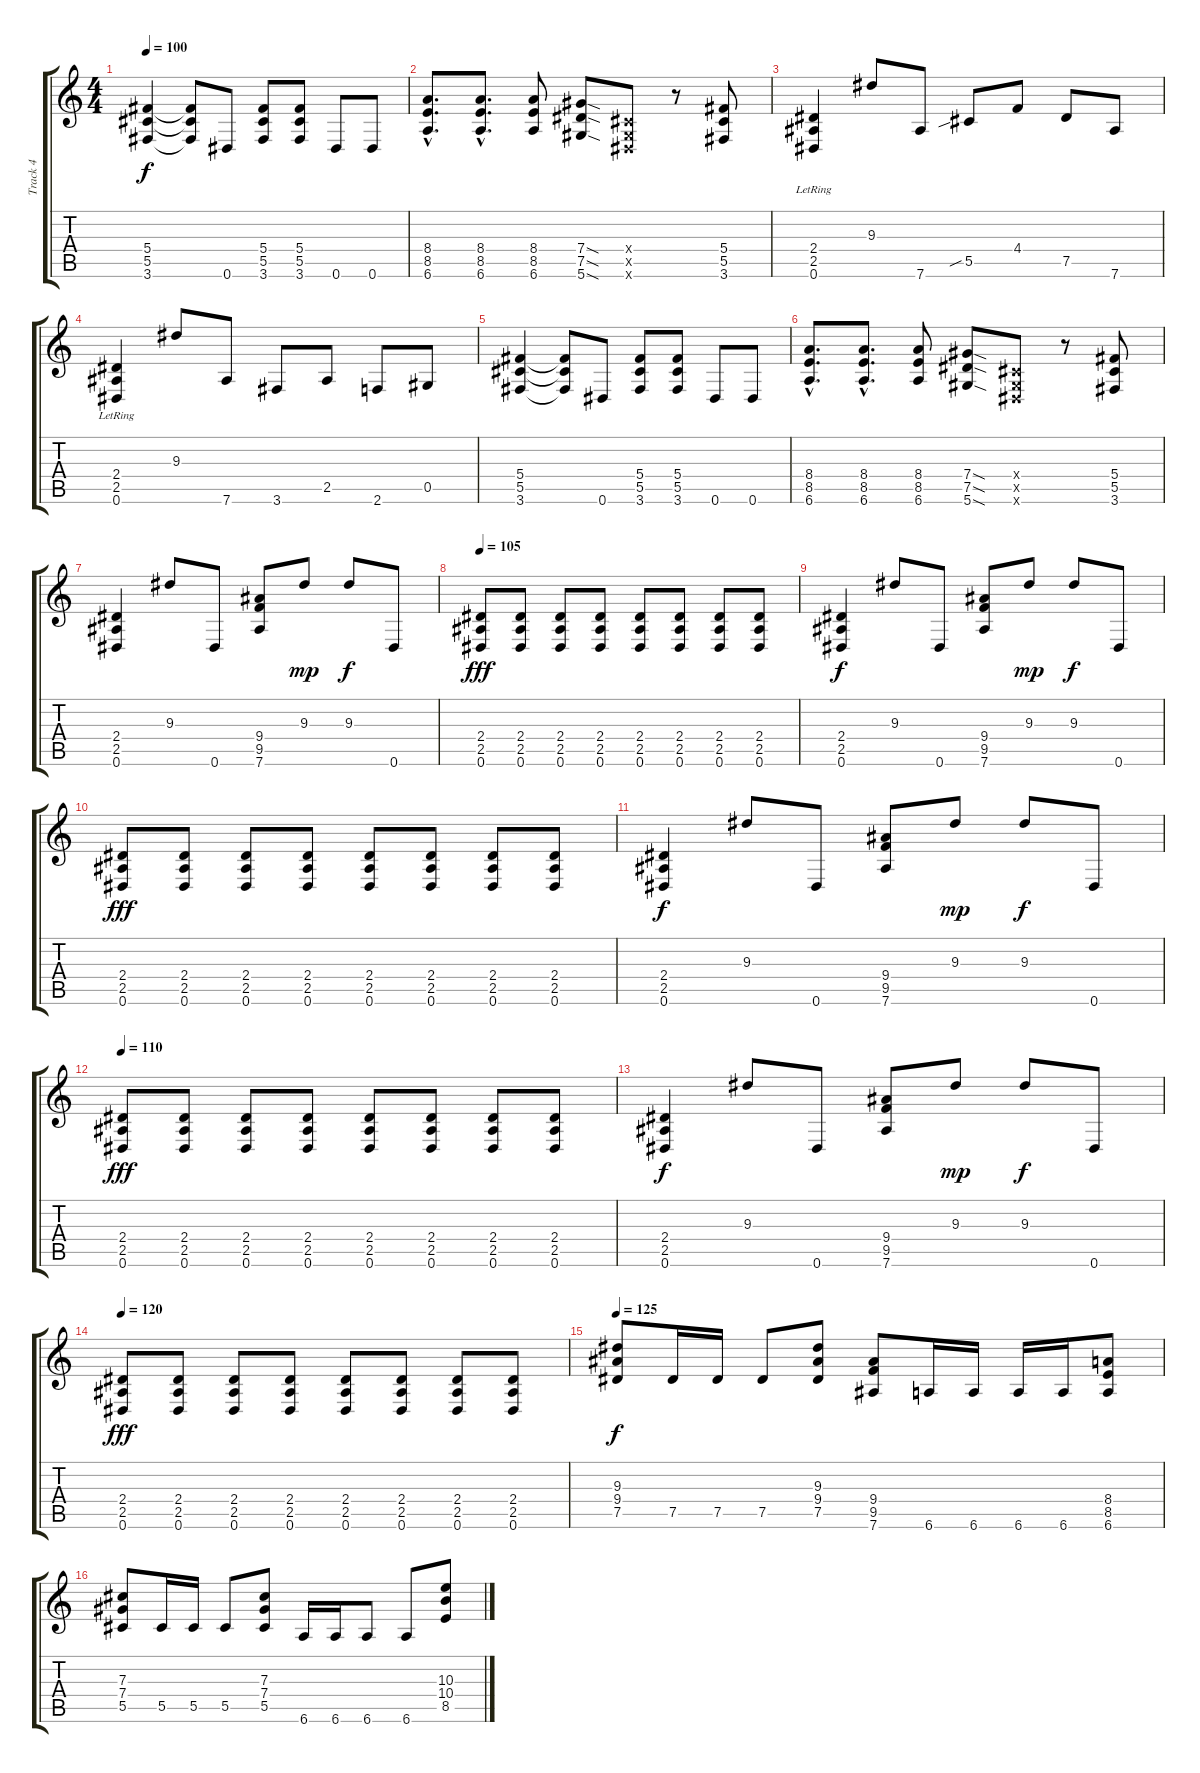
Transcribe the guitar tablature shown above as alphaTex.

\track ("Track 4" "Track 4") {instrument distortionguitar}
\staff {score tabs}
\tuning (Eb4 Bb3 Gb3 Db3 Ab2 Eb2) {hide}
\ts (4 4)
\tempo 100
\clef g2
\ks c
(5.4 5.5 3.6).4{dy f} (5.4{t} 5.5{t} 3.6{t}).8 0.6.8 (5.4 5.5 3.6).8 (5.4 5.5 3.6).8 0.6.8 0.6.8 |
(8.4{hac} 8.5{hac} 6.6{hac}).8{d} (8.4{hac} 8.5{hac} 6.6{hac}).8{d} (8.4 8.5 6.6).8 (7.4{sod} 7.5{sod} 5.6{sod}).8 (0.4{x} 0.5{x} 0.6{x}).8 r.8 (5.4 5.5 3.6).8 |
(2.4{lr} 2.5{lr} 0.6{lr}).4 9.3.8 7.6.8 5.5{sib}.8 4.4.8 7.5.8 7.6.8 |
(2.4{lr} 2.5{lr} 0.6{lr}).4 9.3.8 7.6.8 3.6.8 2.5.8 2.6.8 0.5.8 |
(5.4 5.5 3.6).4 (5.4{t} 5.5{t} 3.6{t}).8 0.6.8 (5.4 5.5 3.6).8 (5.4 5.5 3.6).8 0.6.8 0.6.8 |
(8.4{hac} 8.5{hac} 6.6{hac}).8{d} (8.4{hac} 8.5{hac} 6.6{hac}).8{d} (8.4 8.5 6.6).8 (7.4{sod} 7.5{sod} 5.6{sod}).8 (0.4{x} 0.5{x} 0.6{x}).8 r.8 (5.4 5.5 3.6).8 |
(2.4 2.5 0.6).4 9.3.8 0.6.8 (9.4 9.5 7.6).8 9.3.8{dy mp} 9.3.8{dy f} 0.6.8 |
\tempo 105
(2.4 2.5 0.6).8{dy fff} (2.4 2.5 0.6).8 (2.4 2.5 0.6).8 (2.4 2.5 0.6).8 (2.4 2.5 0.6).8 (2.4 2.5 0.6).8 (2.4 2.5 0.6).8 (2.4 2.5 0.6).8 |
(2.4 2.5 0.6).4{dy f} 9.3.8 0.6.8 (9.4 9.5 7.6).8 9.3.8{dy mp} 9.3.8{dy f} 0.6.8 |
(2.4 2.5 0.6).8{dy fff} (2.4 2.5 0.6).8 (2.4 2.5 0.6).8 (2.4 2.5 0.6).8 (2.4 2.5 0.6).8 (2.4 2.5 0.6).8 (2.4 2.5 0.6).8 (2.4 2.5 0.6).8 |
(2.4 2.5 0.6).4{dy f} 9.3.8 0.6.8 (9.4 9.5 7.6).8 9.3.8{dy mp} 9.3.8{dy f} 0.6.8 |
\tempo 110
(2.4 2.5 0.6).8{dy fff} (2.4 2.5 0.6).8 (2.4 2.5 0.6).8 (2.4 2.5 0.6).8 (2.4 2.5 0.6).8 (2.4 2.5 0.6).8 (2.4 2.5 0.6).8 (2.4 2.5 0.6).8 |
(2.4 2.5 0.6).4{dy f} 9.3.8 0.6.8 (9.4 9.5 7.6).8 9.3.8{dy mp} 9.3.8{dy f} 0.6.8 |
\tempo 120
(2.4 2.5 0.6).8{dy fff} (2.4 2.5 0.6).8 (2.4 2.5 0.6).8 (2.4 2.5 0.6).8 (2.4 2.5 0.6).8 (2.4 2.5 0.6).8 (2.4 2.5 0.6).8 (2.4 2.5 0.6).8 |
\tempo 125
(9.3 9.4 7.5).8{dy f} 7.5.16 7.5.16 7.5.8 (9.3 9.4 7.5).8 (9.4 9.5 7.6).8 6.6.16 6.6.16 6.6.16 6.6.16 (8.4 8.5 6.6).8 |
(7.3 7.4 5.5).8 5.5.16 5.5.16 5.5.8 (7.3 7.4 5.5).8 6.6.16 6.6.16 6.6.8 6.6.8 (10.3 10.4 8.5).8
